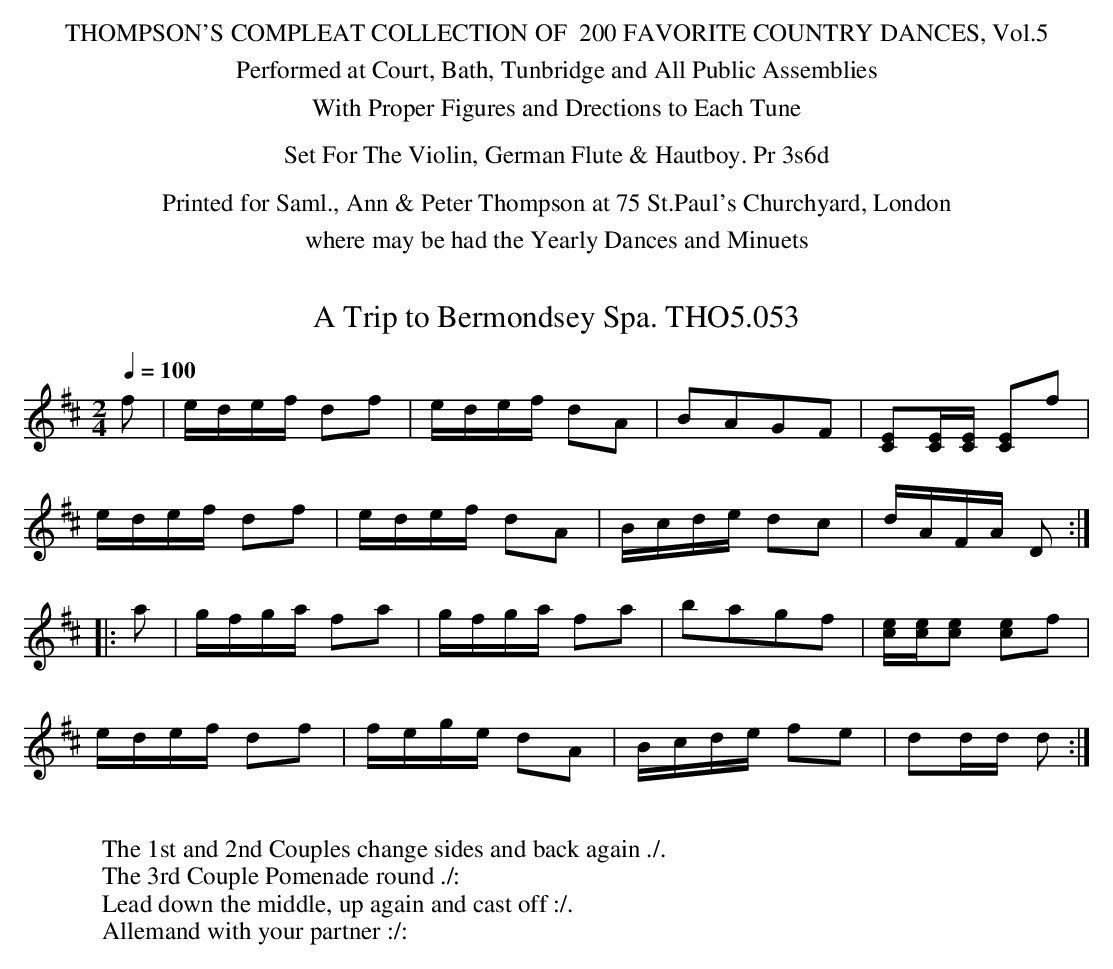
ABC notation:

X:1
T:Trip to Bermondsey Spa. THO5.053, A
M:2/4
L:1/8
Q:1/4=100
K:D
f|e/d/e/f/ df|e/d/e/f/ dA|BAGF|[EC][E/C/][E/C/] [CE]f|
e/d/e/f/ df|e/d/e/f/ dA|B/c/d/e/ dc|d/A/F/A/ D:|
|:a|g/f/g/a/ fa|g/f/g/a/ fa|bagf|[e/c/][e/c/][ec] [ec]f|
e/d/e/f/ df|f/e/g/e/ dA|B/c/d/e/ fe|dd/d/ d:|
W:
W:The 1st and 2nd Couples change sides and back again ./.
W:The 3rd Couple Pomenade round ./:
W:Lead down the middle, up again and cast off :/.
W:Allemand with your partner :/:
